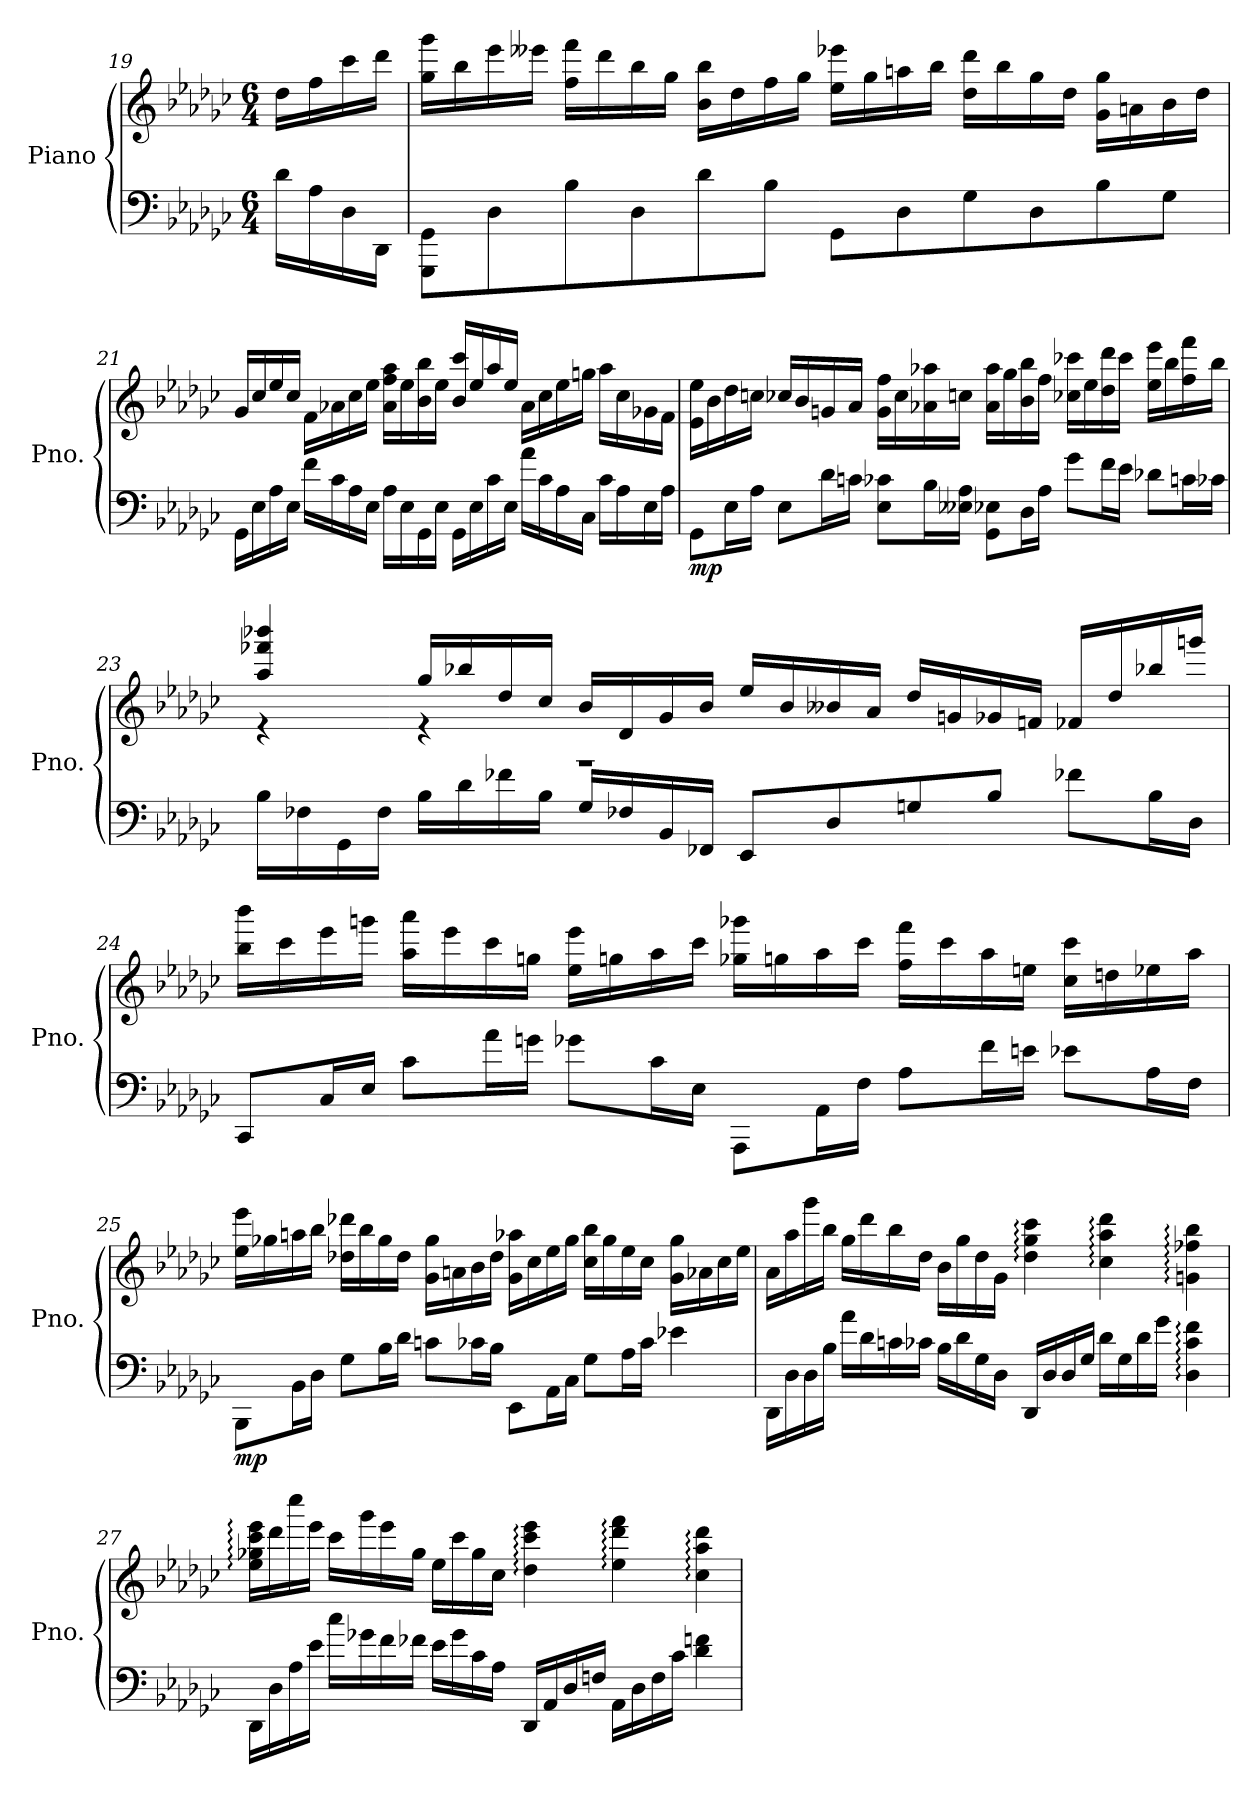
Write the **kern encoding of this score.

**kern	**kern	**dynam
*part1	*part1	*part1
*staff2	*staff1	*staff1/2
*I"Piano	*	*
*I'Pno.	*	*
*clefF4	*clefG2	*
*k[b-e-a-d-g-c-]	*k[b-e-a-d-g-c-]	*
*M6/4	*M6/4	*
=19	=19	=19
16d-\LL	16dd-\LL	.
16A-\	16ff\	.
16D-\	16ccc-\	.
16DD-\JJ	16ddd-\JJ	.
=20	=20	=20
8GGG-\ 8GG-\L	16gg-\ 16ggg-\LL	.
.	16bb-\	.
8D-\	16eee-\	.
.	16eee--X\JJ	.
8B-\	16ff\ 16fff\LL	.
.	16ddd-\	.
8D-\	16bb-\	.
.	16gg-\JJ	.
8d-\	16b-\ 16bb-\LL	.
.	16dd-\	.
8B-\J	16ff\	.
.	16gg-\JJ	.
8GG-\L	16ee-\ 16eee-X\LL	.
.	16gg-\	.
8D-\	16aan\	.
.	16bb-\JJ	.
8G-\	16dd-\ 16ddd-\LL	.
.	16bb-\	.
8D-\	16gg-\	.
.	16dd-\JJ	.
8B-\	16g-\ 16gg-\LL	.
.	16an\	.
8G-\J	16b-\	.
.	16dd-\JJ	.
!!LO:LB:g=z
=21	=21	=21
16GG-\LL	16g-/LL	.
16E-\	16cc-/	.
16A-\	16ee-/	.
16E-\JJ	16cc-/JJ	.
16f\LL	16f\LL	.
16c-\	16a-X\	.
16A-\	16cc-\	.
16E-\JJ	16ee-\JJ	.
16A-\LL	16a-\ 16ff\ 16aa-\LL	.
16E-\	16ee-\	.
16GG-\	16b-\ 16bb-\	.
16E-\JJ	16ee-\JJ	.
16GG-\LL	16b-/ 16ccc-/LL	.
16E-\	16ee-/	.
16c-\	16aa-/	.
16E-\JJ	16ee-/JJ	.
16a-\LL	16a-\LL	.
16c-\	16cc-\	.
16A-\	16ee-\	.
16C-\JJ	16ggn\JJ	.
16c-\LL	16aa-\LL	.
16A-\	16cc-\	.
16E-\	16g-X\	.
16A-\JJ	16f\JJ	.
!!LO:PB:g=z
=22	=22	=22
!	!	!LO:DY:b=2
8GG-\L	16e-\ 16ee-\LL	mp
.	16b-\	.
16E-\L	16dd-\	.
16A-\JJ	16ccn\JJ	.
8E-\L	16cc-X/LL	.
.	16b-/	.
16d-\L	16gn/	.
16cn\JJ	16a-/JJ	.
8E-\ 8c-X\L	16g\ 16ff\LL	.
.	16cc-\	.
16B-\L	16a-X\ 16aa-X\	.
16E--X\ 16A-\JJ	16ccn\JJ	.
8GG-\ 8E-X\L	16a-\ 16aa-\LL	.
.	16gg-\	.
16D-\L	16b-\ 16bb-\	.
16A-\JJ	16ff\JJ	.
8g-\L	16cc-X\ 16ccc-X\LL	.
.	16ee-\	.
16f\L	16dd-\ 16ddd-\	.
16e-\JJ	16ccc-\JJ	.
8d-X\L	16ee-\ 16eee-\LL	.
.	16bb-\	.
16cn\L	16ff\ 16fff\	.
16c-X\JJ	16bb-\JJ	.
!!LO:LB:g=z
=23	=23	=23
*	*^	*
16B-\LL	4aa-/ 4fff-X/ 4bbb-X/	4r	.
16F-X\	.	.	.
16GG-\	.	.	.
16F-\JJ	.	.	.
16B-\LL	16gg-/LL	4r	.
16d-\	16bb-X/	.	.
16f-X\	16dd-/	.	.
16B-\JJ	16cc-/JJ	.	.
16G-/LL	16b-/LL	1r	.
16F-X/	16d-/	.	.
16BB-/	16g-/	.	.
16FF-X/JJ	16b-/JJ	.	.
8EE-/L	16ee-/LL	.	.
.	16b-/	.	.
8D-/	16b--X/	.	.
.	16a-/JJ	.	.
8Gn/	16dd-/LL	.	.
.	16gn/	.	.
8B-/J	16g-X/	.	.
.	16fn/JJ	.	.
8f-X\L	16f-X/LL	.	.
.	16dd-/	.	.
16B-\L	16bb-X/	.	.
16D-\JJ	16gggn/JJ	.	.
*	*v	*v	*
!!LO:LB:g=z
=24	=24	=24
8CC-/L	16bb-\ 16bbb-\LL	.
.	16ccc-\	.
16C-/L	16eee-\	.
16E-/JJ	16gggn\JJ	.
8c-\L	16aa-\ 16aaa-\LL	.
.	16eee-\	.
16a-\L	16ccc-\	.
16gn\JJ	16ggn\JJ	.
8g-X\L	16ee-\ 16eee-\LL	.
.	16ggn\	.
16c-\L	16aa-\	.
16E-\JJ	16ccc-\JJ	.
8AAA-\L	16gg-X\ 16ggg-X\LL	.
.	16ggn\	.
16AA-\L	16aa-\	.
16F\JJ	16ccc-\JJ	.
8A-\L	16ff\ 16fff\LL	.
.	16ccc-\	.
16f\L	16aa-\	.
16en\JJ	16een\JJ	.
8e-X\L	16cc-\ 16ccc-\LL	.
.	16ddn\	.
16A-\L	16ee-X\	.
16F\JJ	16aa-\JJ	.
!!LO:LB:g=z
=25	=25	=25
!	!	!LO:DY:b=2
8BBB-\L	16ee-\ 16eee-\LL	mp
.	16gg-X\	.
16BB-\L	16aan\	.
16D-\JJ	16bb-\JJ	.
8G-\L	16dd-X\ 16ddd-X\LL	.
.	16bb-\	.
16B-\L	16gg-\	.
16d-\JJ	16dd-\JJ	.
8cn\L	16g-\ 16gg-\LL	.
.	16an\	.
16c-X\L	16b-\	.
16B-\JJ	16dd-\JJ	.
8EE-\L	16g-\ 16aa-X\LL	.
.	16cc-\	.
16AA-\L	16ee-\	.
16C-\JJ	16gg-\JJ	.
8G-\L	16cc-\ 16bb-\LL	.
.	16gg-\	.
16A-\L	16ee-\	.
16c-\JJ	16cc-\JJ	.
4e-X\	16g-\ 16gg-\LL	.
.	16a-X\	.
.	16cc-\	.
.	16ee-\JJ	.
!!LO:LB:g=z
=26	=26	=26
16DD-\LL	16a-\LL	.
16D-\	16aa-\	.
16D-\	16ggg-\	.
16B-\JJ	16bb-\JJ	.
16a-\LL	16gg-\LL	.
16d-\	16ddd-\	.
16cn\	16bb-\	.
16c-X\JJ	16dd-\JJ	.
16B-\LL	16b-\LL	.
16d-\	16gg-\	.
16G-\	16dd-\	.
16D-\JJ	16g-\JJ	.
16DD-/LL	4dd-\: 4gg-\: 4ccc-\:	.
16D-/	.	.
16D-/	.	.
16G-/JJ	.	.
16d-\LL	4cc-\: 4aa-\: 4ddd-\:	.
16G-\	.	.
16d-\	.	.
16g-\JJ	.	.
4D-\: 4c-\: 4f\:	4gn\: 4ff-X\: 4bb-\:	.
!!LO:LB:g=z
=27	=27	=27
16DD-\LL	16ee-\: 16gg-X\: 16ccc-\: 16eee-\:LL	.
16D-\	16ddd-\	.
16A-\	16cccc-\	.
16e-\JJ	16eee-\JJ	.
16cc-\LL	16ccc-\LL	.
16g-X\	16ggg-\	.
16f\	16eee-\	.
16f-X\JJ	16gg-\JJ	.
16e-\LL	16ee-\LL	.
16g-\	16ccc-\	.
16c-\	16gg-\	.
16A-\JJ	16cc-\JJ	.
16DD-/LL	4dd-\: 4ccc-\: 4eee-\:	.
16AA-/	.	.
16D-/	.	.
16Fn/JJ	.	.
16AA-\LL	4ee-\: 4ddd-\: 4fff\:	.
16D-\	.	.
16F\	.	.
16c-\JJ	.	.
4d-\ 4fn\	4cc-\: 4aa-\: 4ddd-\:	.
=	=	=
*-	*-	*-
